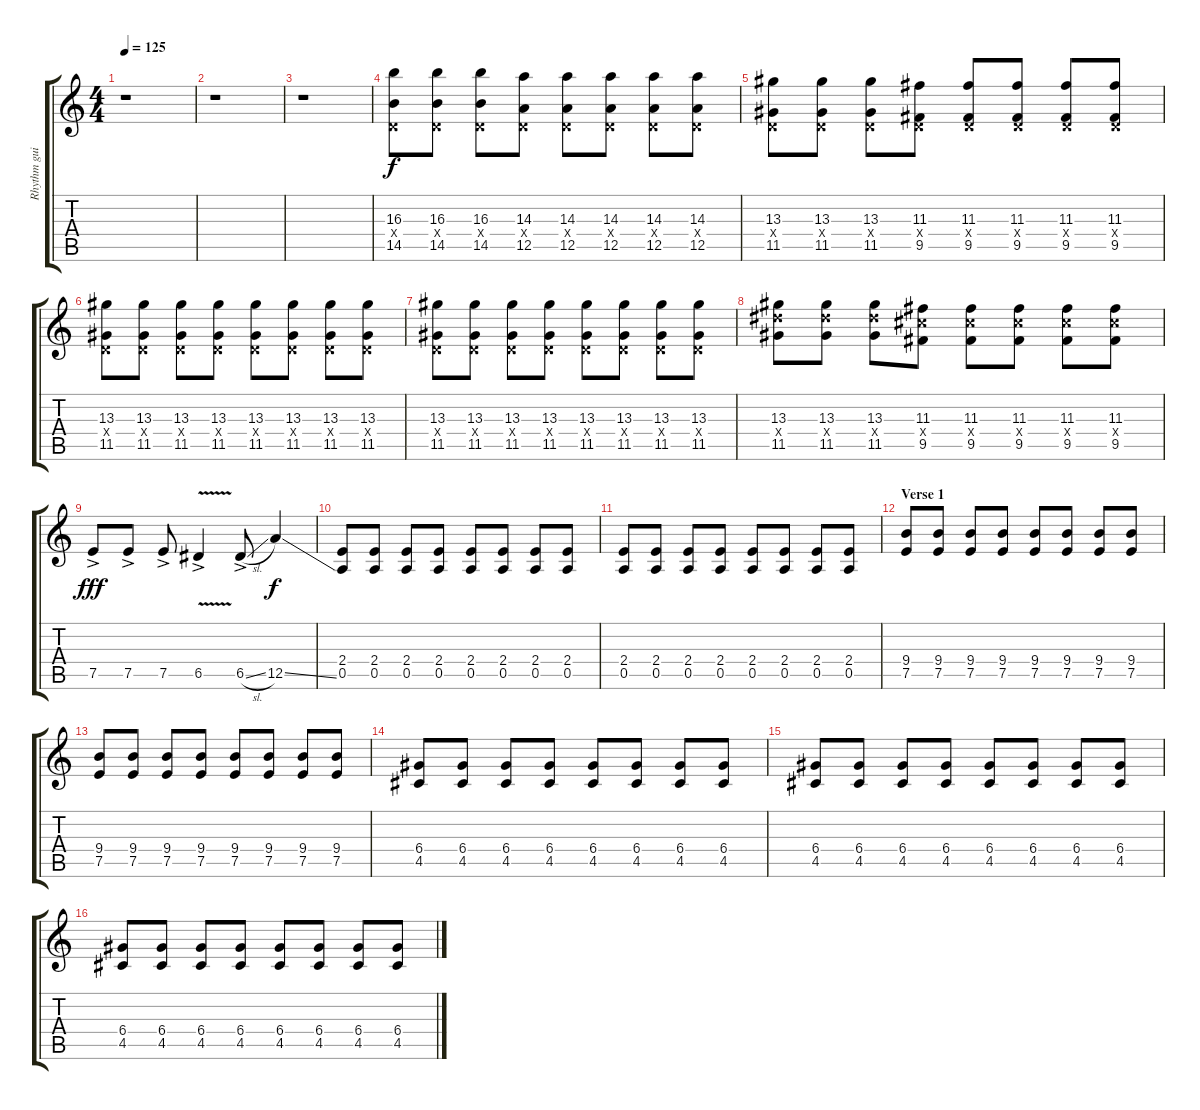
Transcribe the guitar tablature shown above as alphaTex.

\track ("Rhythm guitar" "Rhythm gui") {instrument distortionguitar}
\staff {score tabs}
\tuning (E4 B3 G3 D3 A2 E2) {hide}
\ts (4 4)
\tempo 125
\clef g2
\ks c
r.1{dy f} |
r.1 |
r.1 |
(16.3 0.4{x} 14.5).8 (16.3 0.4{x} 14.5).8 (16.3 0.4{x} 14.5).8 (14.3 0.4{x} 12.5).8 (14.3 0.4{x} 12.5).8 (14.3 0.4{x} 12.5).8 (14.3 0.4{x} 12.5).8 (14.3 0.4{x} 12.5).8 |
(13.3 0.4{x} 11.5).8 (13.3 0.4{x} 11.5).8 (13.3 0.4{x} 11.5).8 (11.3 0.4{x} 9.5).8 (11.3 0.4{x} 9.5).8 (11.3 0.4{x} 9.5).8 (11.3 0.4{x} 9.5).8 (11.3 0.4{x} 9.5).8 |
(13.3 0.4{x} 11.5).8 (13.3 0.4{x} 11.5).8 (13.3 0.4{x} 11.5).8 (13.3 0.4{x} 11.5).8 (13.3 0.4{x} 11.5).8 (13.3 0.4{x} 11.5).8 (13.3 0.4{x} 11.5).8 (13.3 0.4{x} 11.5).8 |
(13.3 0.4{x} 11.5).8 (13.3 0.4{x} 11.5).8 (13.3 0.4{x} 11.5).8 (13.3 0.4{x} 11.5).8 (13.3 0.4{x} 11.5).8 (13.3 0.4{x} 11.5).8 (13.3 0.4{x} 11.5).8 (13.3 0.4{x} 11.5).8 |
(13.3 13.4{x} 11.5).8 (13.3 13.4{x} 11.5).8 (13.3 13.4{x} 11.5).8 (11.3 11.4{x} 9.5).8 (11.3 11.4{x} 9.5).8 (11.3 11.4{x} 9.5).8 (11.3 11.4{x} 9.5).8 (11.3 11.4{x} 9.5).8 |
7.5{ac}.8{dy fff} 7.5{ac}.8 7.5{ac}.8 6.5{v ac}.4 6.5{sl ac}.8 12.5{ss}.4{dy f} |
(2.4 0.5).8 (2.4 0.5).8 (2.4 0.5).8 (2.4 0.5).8 (2.4 0.5).8 (2.4 0.5).8 (2.4 0.5).8 (2.4 0.5).8 |
(2.4 0.5).8 (2.4 0.5).8 (2.4 0.5).8 (2.4 0.5).8 (2.4 0.5).8 (2.4 0.5).8 (2.4 0.5).8 (2.4 0.5).8 |
\section ("" "Verse 1")
(9.4 7.5).8 (9.4 7.5).8 (9.4 7.5).8 (9.4 7.5).8 (9.4 7.5).8 (9.4 7.5).8 (9.4 7.5).8 (9.4 7.5).8 |
(9.4 7.5).8 (9.4 7.5).8 (9.4 7.5).8 (9.4 7.5).8 (9.4 7.5).8 (9.4 7.5).8 (9.4 7.5).8 (9.4 7.5).8 |
(6.4 4.5).8 (6.4 4.5).8 (6.4 4.5).8 (6.4 4.5).8 (6.4 4.5).8 (6.4 4.5).8 (6.4 4.5).8 (6.4 4.5).8 |
(6.4 4.5).8 (6.4 4.5).8 (6.4 4.5).8 (6.4 4.5).8 (6.4 4.5).8 (6.4 4.5).8 (6.4 4.5).8 (6.4 4.5).8 |
(6.4 4.5).8 (6.4 4.5).8 (6.4 4.5).8 (6.4 4.5).8 (6.4 4.5).8 (6.4 4.5).8 (6.4 4.5).8 (6.4 4.5).8
